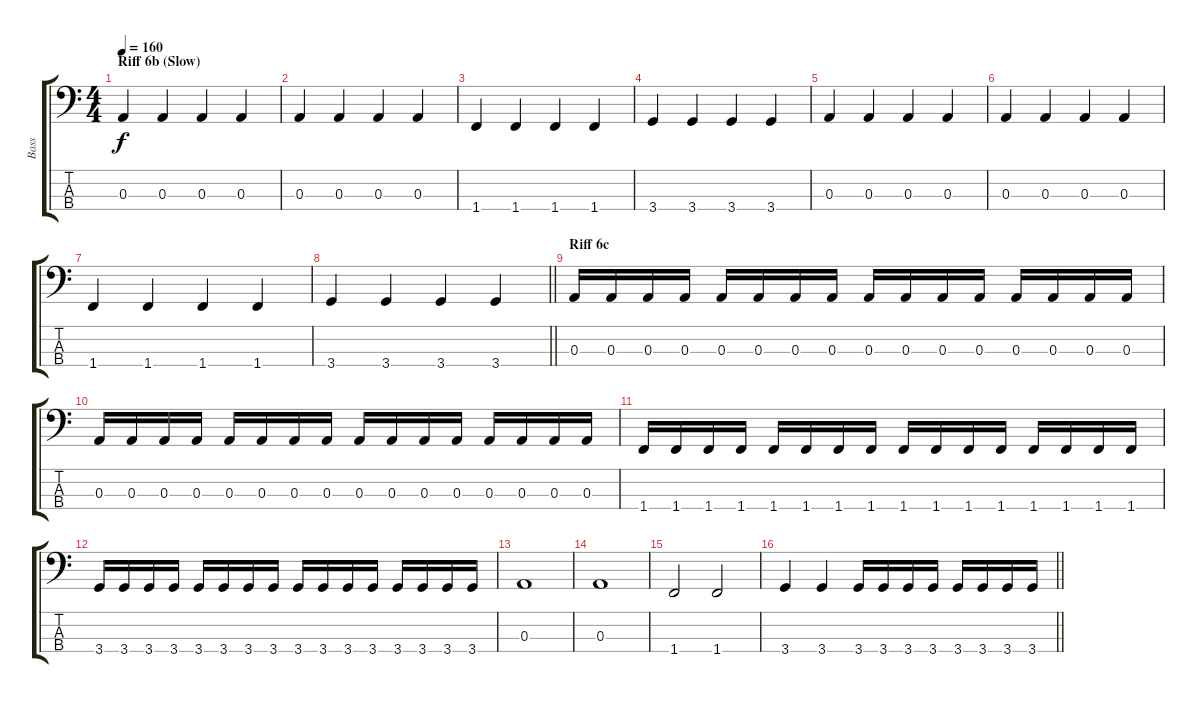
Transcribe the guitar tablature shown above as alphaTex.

\track ("Bass" "Bass") {instrument electricbasspick}
\staff {score tabs}
\tuning (G2 D2 A1 E1) {hide}
\ts (4 4)
\section ("" "Riff 6b (Slow)")
\tempo 160
\clef f4
\ks c
0.3.4{dy f} 0.3.4 0.3.4 0.3.4 |
0.3.4 0.3.4 0.3.4 0.3.4 |
1.4.4 1.4.4 1.4.4 1.4.4 |
3.4.4 3.4.4 3.4.4 3.4.4 |
0.3.4 0.3.4 0.3.4 0.3.4 |
0.3.4 0.3.4 0.3.4 0.3.4 |
1.4.4 1.4.4 1.4.4 1.4.4 |
\barLineRight lightlight
3.4.4 3.4.4 3.4.4 3.4.4 |
\section ("" "Riff 6c")
0.3.16 0.3.16 0.3.16 0.3.16 0.3.16 0.3.16 0.3.16 0.3.16 0.3.16 0.3.16 0.3.16 0.3.16 0.3.16 0.3.16 0.3.16 0.3.16 |
0.3.16 0.3.16 0.3.16 0.3.16 0.3.16 0.3.16 0.3.16 0.3.16 0.3.16 0.3.16 0.3.16 0.3.16 0.3.16 0.3.16 0.3.16 0.3.16 |
1.4.16 1.4.16 1.4.16 1.4.16 1.4.16 1.4.16 1.4.16 1.4.16 1.4.16 1.4.16 1.4.16 1.4.16 1.4.16 1.4.16 1.4.16 1.4.16 |
3.4.16 3.4.16 3.4.16 3.4.16 3.4.16 3.4.16 3.4.16 3.4.16 3.4.16 3.4.16 3.4.16 3.4.16 3.4.16 3.4.16 3.4.16 3.4.16 |
0.3.1 |
0.3.1 |
1.4.2 1.4.2 |
\barLineRight lightlight
3.4.4 3.4.4 3.4.16 3.4.16 3.4.16 3.4.16 3.4.16 3.4.16 3.4.16 3.4.16
